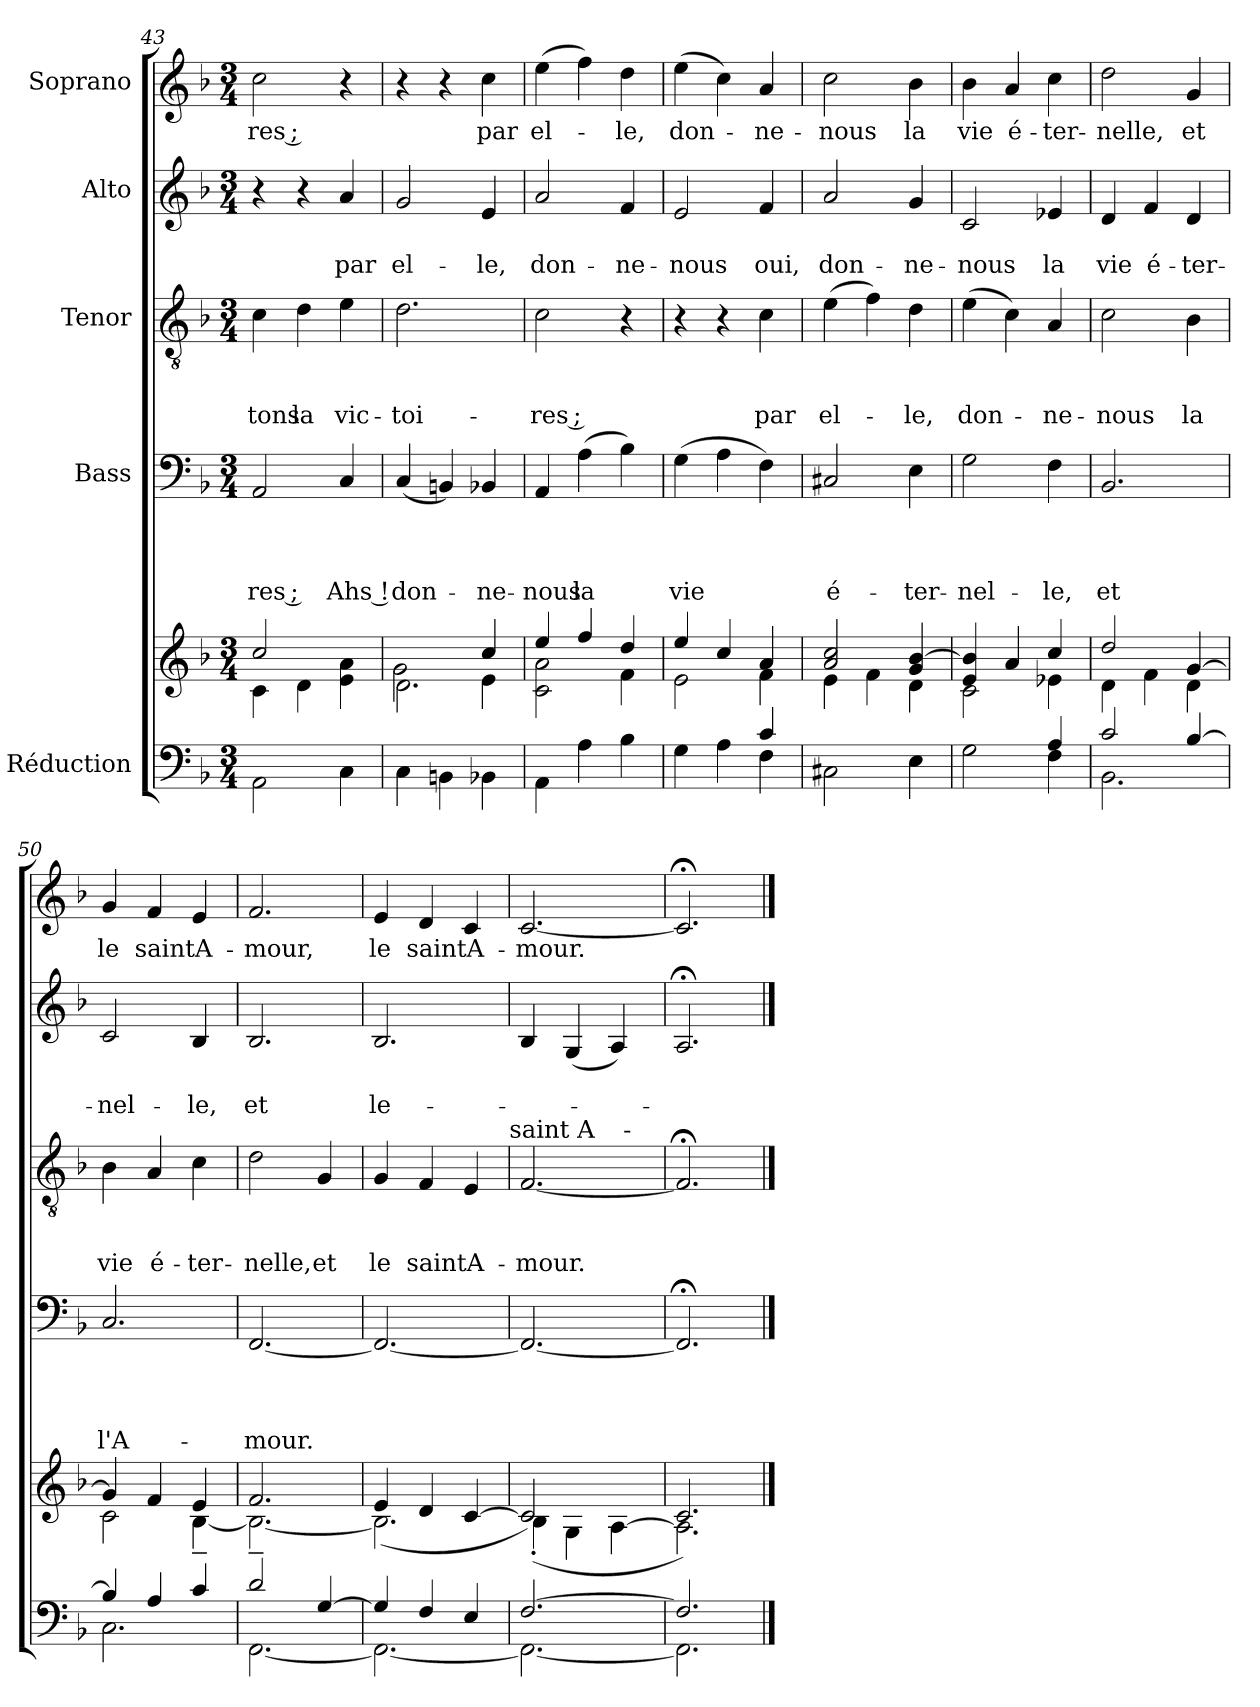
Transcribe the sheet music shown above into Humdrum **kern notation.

**kern	**kern	**kern	**text	**text	**text	**text	**kern	**text	**text	**text	**kern	**text	**text	**kern	**text
*part5	*part5	*part4	*part4	*part4	*part4	*part4	*part3	*part3	*part3	*part3	*part2	*part2	*part2	*part1	*part1
*staff6	*staff5	*staff4	*staff4	*staff4	*staff4	*staff4	*staff3	*staff3	*staff3	*staff3	*staff2	*staff2	*staff2	*staff1	*staff1
*I"Réduction	*	*I"Bass	*	*	*	*	*I"Tenor	*	*	*	*I"Alto	*	*	*I"Soprano	*
*clefF4	*clefG2	*clefF4	*	*	*	*	*clefGv2	*	*	*	*clefG2	*	*	*clefG2	*
*k[b-]	*k[b-]	*k[b-]	*	*	*	*	*k[b-]	*	*	*	*k[b-]	*	*	*k[b-]	*
*F:	*F:	*F:	*	*	*	*	*F:	*	*	*	*F:	*	*	*F:	*
*M3/4	*M3/4	*M3/4	*	*	*	*	*M3/4	*	*	*	*M3/4	*	*	*M3/4	*
=43	=43	=43	=43	=43	=43	=43	=43	=43	=43	=43	=43	=43	=43	=43	=43
*	*^	*	*	*	*	*	*	*	*	*	*	*	*	*	*
!	!	!	!	!	!	!	!LO:LY:b	!	!	!	!LO:LY:b	!	!	!	!	!LO:LY:b
2AA\	2cc/	4c\	2AA/	.	.	.	-res ;	4c\	.	.	-tons	4r	.	.	2cc\	-res ;
!	!	!	!	!	!	!	!	!	!	!	!LO:LY:b	!	!	!	!	!
.	.	4d\	.	.	.	.	.	4d\	.	.	la	4r	.	.	.	.
!	!	!	!	!	!	!	!LO:LY:b	!	!	!	!LO:LY:b	!	!	!LO:LY:b	!	!
4C\	4ryy	4e\ 4a\	4C/	.	.	.	Ahs !	4e\	.	.	vic-	4a/	.	par	4r	.
=44	=44	=44	=44	=44	=44	=44	=44	=44	=44	=44	=44	=44	=44	=44	=44	=44
*	*	*^	*	*	*	*	*	*	*	*	*	*	*	*	*	*
!	!	!	!	!	!	!	!	!LO:LY:b	!	!	!	!LO:LY:b	!	!	!LO:LY:b	!	!
4C\	2.d\	2g\	2ryy	(<4C/	.	.	.	don-	2.d\	.	.	-toi-	2g/	.	el-	4r	.
4BBn\	.	.	.	4BBn/)	.	.	.	.	.	.	.	.	.	.	.	4r	.
!	!	!	!	!	!	!	!	!LO:LY:b	!	!	!	!	!	!	!LO:LY:b	!	!LO:LY:b
4BB-X\	.	4e\	4cc/	4BB-X/	.	.	.	-ne-	.	.	.	.	4e/	.	-le,	4cc\	par
=45	=45	=45	=45	=45	=45	=45	=45	=45	=45	=45	=45	=45	=45	=45	=45	=45	=45
!	!	!	!	!	!	!	!	!LO:LY:b	!	!	!	!LO:LY:b	!	!	!LO:LY:b	!	!LO:LY:b
*	*	*v	*v	*	*	*	*	*	*	*	*	*	*	*	*	*	*
4AA\	4ee/	2c\ 2a\	4AA/	.	.	.	-nous	2c\	.	.	-res ;	2a/	.	don-	(>4ee\	el-
!	!	!	!	!	!	!	!LO:LY:b	!	!	!	!	!	!	!	!	!
4A\	4ff/	.	(>4A\	.	.	.	la	.	.	.	.	.	.	.	4ff\)	.
!	!	!	!	!	!	!	!	!	!	!	!	!	!	!LO:LY:b	!	!LO:LY:b
4B-\	4dd/	4f\	4B-\)	.	.	.	.	4r	.	.	.	4f/	.	-ne-	4dd\	-le,
!!LO:LB:g=z
=46	=46	=46	=46	=46	=46	=46	=46	=46	=46	=46	=46	=46	=46	=46	=46	=46
*^	*	*	*	*	*	*	*	*	*	*	*	*	*	*	*	*
!	!	!	!	!	!	!	!	!LO:LY:b	!	!	!	!	!	!	!LO:LY:b	!	!LO:LY:b
2ryy	4G\	4ee/	2e\	(>4G\	.	.	.	vie	4r	.	.	.	2e/	.	-nous	(>4ee\	don-
.	4A\	4cc/	.	4A\	.	.	.	.	4r	.	.	.	.	.	.	4cc\)	.
!	!	!	!	!	!	!	!	!	!	!	!	!LO:LY:b	!	!	!LO:LY:b	!	!LO:LY:b
4c/	4F\	4a/	4f\	4F\)	.	.	.	.	4c\	.	.	par	4f/	.	oui,	4a/	-ne-
=47	=47	=47	=47	=47	=47	=47	=47	=47	=47	=47	=47	=47	=47	=47	=47	=47	=47
!	!	!	!	!	!	!	!	!LO:LY:b	!	!	!	!LO:LY:b	!	!	!LO:LY:b	!	!LO:LY:b
*v	*v	*	*	*	*	*	*	*	*	*	*	*	*	*	*	*	*
2C#X\	2a/ 2cc/	4e\	2C#X/	.	.	.	é-	(>4e\	.	.	el-	2a/	.	don-	2cc\	-nous
.	.	4f\	.	.	.	.	.	4f\)	.	.	.	.	.	.	.	.
!	!	!	!	!	!	!	!LO:LY:b	!	!	!	!LO:LY:b	!	!	!LO:LY:b	!	!LO:LY:b
4E\	4g/ [>4b-/	4d\	4E\	.	.	.	-ter-	4d\	.	.	-le,	4g/	.	-ne-	4b-\	la
=48	=48	=48	=48	=48	=48	=48	=48	=48	=48	=48	=48	=48	=48	=48	=48	=48
*^	*	*	*	*	*	*	*	*	*	*	*	*	*	*	*	*
!	!	!	!	!	!	!	!	!LO:LY:b	!	!	!	!LO:LY:b	!	!	!LO:LY:b	!	!LO:LY:b
2ryy	2G\	4e/ 4b-/]	2c\	2G\	.	.	.	-nel-	(>4e\	.	.	don-	2c/	.	-nous	4b-\	vie
!	!	!	!	!	!	!	!	!	!	!	!	!	!	!	!	!	!LO:LY:b
.	.	4a/	.	.	.	.	.	.	4c\)	.	.	.	.	.	.	4a/	é-
!	!	!	!	!	!	!	!	!LO:LY:b	!	!	!	!LO:LY:b	!	!	!LO:LY:b	!	!LO:LY:b
4A/	4F\	4cc/	4e-X\	4F\	.	.	.	-le,	4A/	.	.	-ne-	4e-X/	.	la	4cc\	-ter-
=49	=49	=49	=49	=49	=49	=49	=49	=49	=49	=49	=49	=49	=49	=49	=49	=49	=49
!	!	!	!	!	!	!	!	!LO:LY:b	!	!	!	!LO:LY:b	!	!	!LO:LY:b	!	!LO:LY:b
2c/	2.BB-\	2dd/	4d\	2.BB-/	.	.	.	et	2c\	.	.	-nous	4d/	.	vie	2dd\	-nelle,
!	!	!	!	!	!	!	!	!	!	!	!	!	!	!	!LO:LY:b	!	!
.	.	.	4f\	.	.	.	.	.	.	.	.	.	4f/	.	é-	.	.
!	!	!	!	!	!	!	!	!	!	!	!	!LO:LY:b	!	!	!LO:LY:b	!	!LO:LY:b
[>4B-/	.	[>4g/	4d\	.	.	.	.	.	4B-\	.	.	la	4d/	.	-ter-	4g/	et
=50	=50	=50	=50	=50	=50	=50	=50	=50	=50	=50	=50	=50	=50	=50	=50	=50	=50
!	!	!	!	!	!	!	!	!LO:LY:b	!	!	!	!LO:LY:b	!	!	!LO:LY:b	!	!LO:LY:b
4B-/]	2.C\	4g/]	2c\	2.C/	.	.	.	l'A-	4B-\	.	.	vie	2c/	.	-nel-	4g/	le
!	!	!	!	!	!	!	!	!	!	!	!	!LO:LY:b	!	!	!	!	!LO:LY:b
4A/	.	4f/	.	.	.	.	.	.	4A/	.	.	é-	.	.	.	4f/	saint
!	!	!	!	!	!	!	!	!	!	!	!	!LO:LY:b	!	!	!LO:LY:b	!	!LO:LY:b
4c/	.	4e/	[<4B-~<\	.	.	.	.	.	4c\	.	.	-ter-	4B-/	.	-le,	4e/	A-
=51	=51	=51	=51	=51	=51	=51	=51	=51	=51	=51	=51	=51	=51	=51	=51	=51	=51
!	!	!	!	!	!	!	!	!LO:LY:b	!	!	!	!LO:LY:b	!	!	!LO:LY:b	!	!LO:LY:b
2d/	[<2.FF\	2.f/	2.B-~<\_	[<2.FF/	.	.	.	-mour.	2d\	.	.	-nelle,	2.B-/	.	et	2.f/	-mour,
!	!	!	!	!	!	!	!	!	!	!	!	!LO:LY:b	!	!	!	!	!
[>4G/	.	.	.	.	.	.	.	.	4G/	.	.	et	.	.	.	.	.
=52	=52	=52	=52	=52	=52	=52	=52	=52	=52	=52	=52	=52	=52	=52	=52	=52	=52
!	!	!	!	!	!	!	!	!	!	!	!	!LO:LY:b	!	!	!LO:LY:b	!	!LO:LY:b
4G/]	2.FF\_	4e/	(<2.B-\]	2.FF/_	.	.	.	.	4G/	.	.	le	2.B-/	.	le-	4e/	le
!	!	!	!	!	!	!	!	!	!	!	!	!LO:LY:b	!	!	!	!	!LO:LY:b
4F/	.	4d/	.	.	.	.	.	.	4F/	.	.	saint	.	.	.	4d/	saint
!	!	!	!	!	!	!	!	!	!	!	!	!LO:LY:b	!	!	!	!	!LO:LY:b
4E/	.	[>4c/	.	.	.	.	.	.	4E/	.	.	A-	.	.	.	4c/	A-
!	!	!	!	!	!	!	!	!	!LO:TX:a:t=saint A	!	!	!	!	!	!	!	!
=53	=53	=53	=53	=53	=53	=53	=53	=53	=53	=53	=53	=53	=53	=53	=53	=53	=53
!	!	!	!	!	!	!	!	!	!	!	!	!LO:LY:b	!	!	!	!	!LO:LY:b
*	*	*	*	*	*	*	*	*	*^	*	*	*	*	*	*	*	*
[>2.F/	2.FF\_	2c/])	(>4B-'<\	2.FF/_	.	.	.	.	[<2.F/	2ryy	.	.	-mour.	4B-/	.	.	[<2.c/	-mour.
.	.	.	4G\	.	.	.	.	.	.	.	.	.	.	(<4G/	.	.	.	.
.	.	4ryy	[<4A\	.	.	.	.	.	.	32ryy	.	.	.	4A/)	.	.	.	.
!	!	!	!	!	!	!	!	!	!	!LO:TX:a:t=-	!	!	!	!	!	!	!	!
.	.	.	.	.	.	.	.	.	.	8..ryy	.	.	.	.	.	.	.	.
!	!	!	!	!	!	!	!	!	!LO:TX:a:t=mour.	!	!	!	!	!	!	!	!	!
*	*	*	*	*	*	*	*	*	*v	*v	*	*	*	*	*	*	*	*
=54	=54	=54	=54	=54	=54	=54	=54	=54	=54	=54	=54	=54	=54	=54	=54	=54	=54
2.F/]	2.FF\]	2.c/)	2.A\]	2.FF;/]	.	.	.	.	2.F;/]	.	.	.	2.A;/	.	.	2.c;/]	.
*v	*v	*	*	*	*	*	*	*	*	*	*	*	*	*	*	*	*
*	*v	*v	*	*	*	*	*	*	*	*	*	*	*	*	*	*
==	==	==	==	==	==	==	==	==	==	==	==	==	==	==	==
*-	*-	*-	*-	*-	*-	*-	*-	*-	*-	*-	*-	*-	*-	*-	*-
